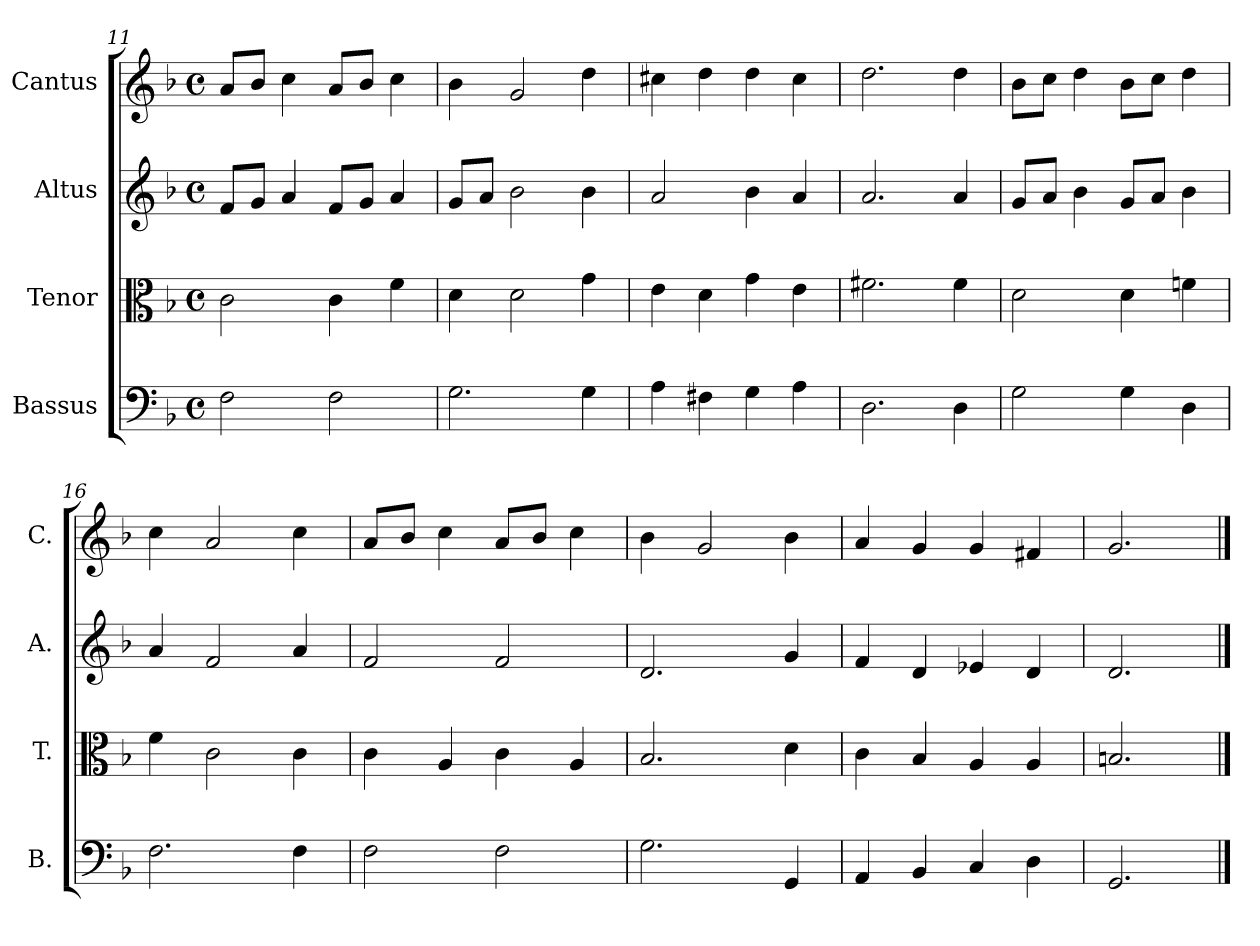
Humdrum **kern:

**kern	**kern	**kern	**kern
*part4	*part3	*part2	*part1
*staff4	*staff3	*staff2	*staff1
*I"Bassus	*I"Tenor	*I"Altus	*I"Cantus
*I'B.	*I'T.	*I'A.	*I'C.
*clefF4	*clefC3	*clefG2	*clefG2
*k[b-]	*k[b-]	*k[b-]	*k[b-]
*F:	*F:	*F:	*F:
*M4/4	*M4/4	*M4/4	*M4/4
*met(c)	*met(c)	*met(c)	*met(c)
=11	=11	=11	=11
2F\	2c\	8f/L	8a/L
.	.	8g/J	8b-/J
.	.	4a/	4cc\
2F\	4c\	8f/L	8a/L
.	.	8g/J	8b-/J
.	4f\	4a/	4cc\
=12	=12	=12	=12
2.G\	4d\	8g/L	4b-\
.	.	8a/J	.
.	2d\	2b-\	2g/
4G\	4g\	4b-\	4dd\
=13	=13	=13	=13
4A\	4e\	2a/	4cc#X\
4F#X\	4d\	.	4dd\
4G\	4g\	4b-\	4dd\
4A\	4e\	4a/	4cc#\
=14	=14	=14	=14
2.D\	2.f#X\	2.a/	2.dd\
4D\	4f#\	4a/	4dd\
!!LO:LB:g=z
=15	=15	=15	=15
2G\	2d\	8g/L	8b-\L
.	.	8a/J	8cc\J
.	.	4b-\	4dd\
4G\	4d\	8g/L	8b-\L
.	.	8a/J	8cc\J
4D\	4fn\	4b-\	4dd\
=16	=16	=16	=16
2.F\	4f\	4a/	4cc\
.	2c\	2f/	2a/
4F\	4c\	4a/	4cc\
=17	=17	=17	=17
2F\	4c\	2f/	8a/L
.	.	.	8b-/J
.	4A/	.	4cc\
2F\	4c\	2f/	8a/L
.	.	.	8b-/J
.	4A/	.	4cc\
=18	=18	=18	=18
2.G\	2.B-/	2.d/	4b-\
.	.	.	2g/
4GG/	4d\	4g/	4b-\
=19	=19	=19	=19
4AA/	4c\	4f/	4a/
4BB-/	4B-/	4d/	4g/
4C/	4A/	4e-X/	4g/
4D\	4A/	4d/	4f#X/
=20	=20	=20	=20
2.GG/	2.Bn/	2.d/	2.g/
==	==	==	==
*-	*-	*-	*-
